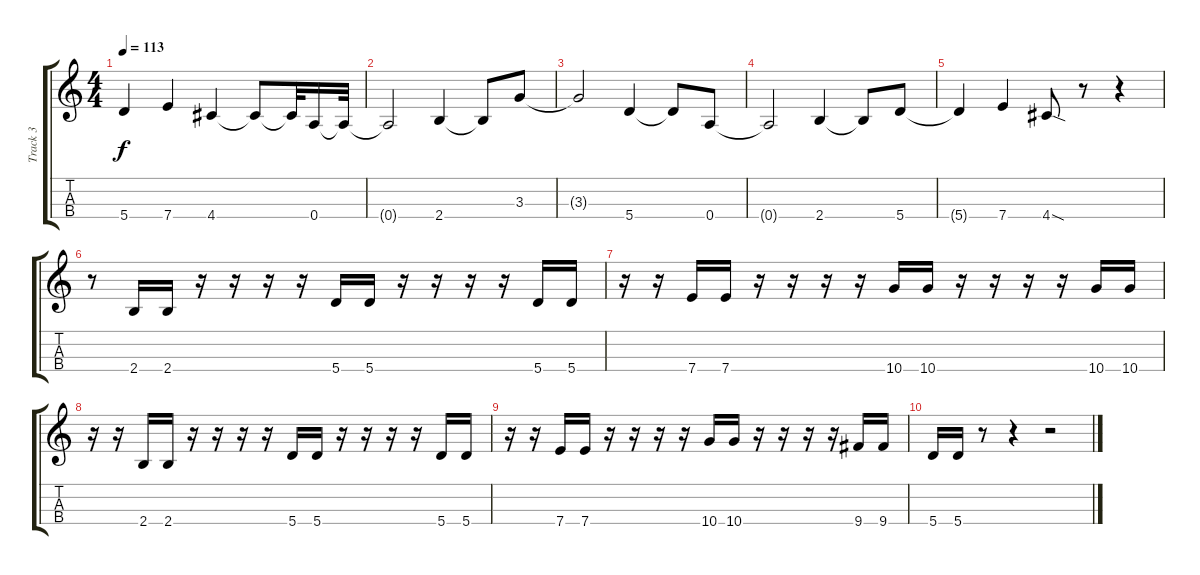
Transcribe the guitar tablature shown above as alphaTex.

\track ("Track 3" "Track 3") {instrument electricbasspick}
\staff {score tabs}
\tuning (D4 A3 E3 A2) {hide}
\ts (4 4)
\tempo 113
\clef g2
\ks c
5.4{t}.4{dy f} 7.4.4 4.4.4 4.4{t}.8 4.4{t}.32 0.4.16 0.4{t}.32 |
0.4{t}.2 2.4.4 2.4{t}.8 3.3.8 |
3.3{t}.2 5.4.4 5.4{t}.8 0.4.8 |
0.4{t}.2 2.4.4 2.4{t}.8 5.4.8 |
5.4{t}.4 7.4.4 4.4{sod}.8 r.8 r.4 |
r.8 2.4.16 2.4.16 r.16 r.16 r.16 r.16 5.4.16 5.4.16 r.16 r.16 r.16 r.16 5.4.16 5.4.16 |
r.16 r.16 7.4.16 7.4.16 r.16 r.16 r.16 r.16 10.4.16 10.4.16 r.16 r.16 r.16 r.16 10.4.16 10.4.16 |
r.16 r.16 2.4.16 2.4.16 r.16 r.16 r.16 r.16 5.4.16 5.4.16 r.16 r.16 r.16 r.16 5.4.16 5.4.16 |
r.16 r.16 7.4.16 7.4.16 r.16 r.16 r.16 r.16 10.4.16 10.4.16 r.16 r.16 r.16 r.16 9.4.16 9.4.16 |
5.4.16 5.4.16 r.8 r.4 r.2
